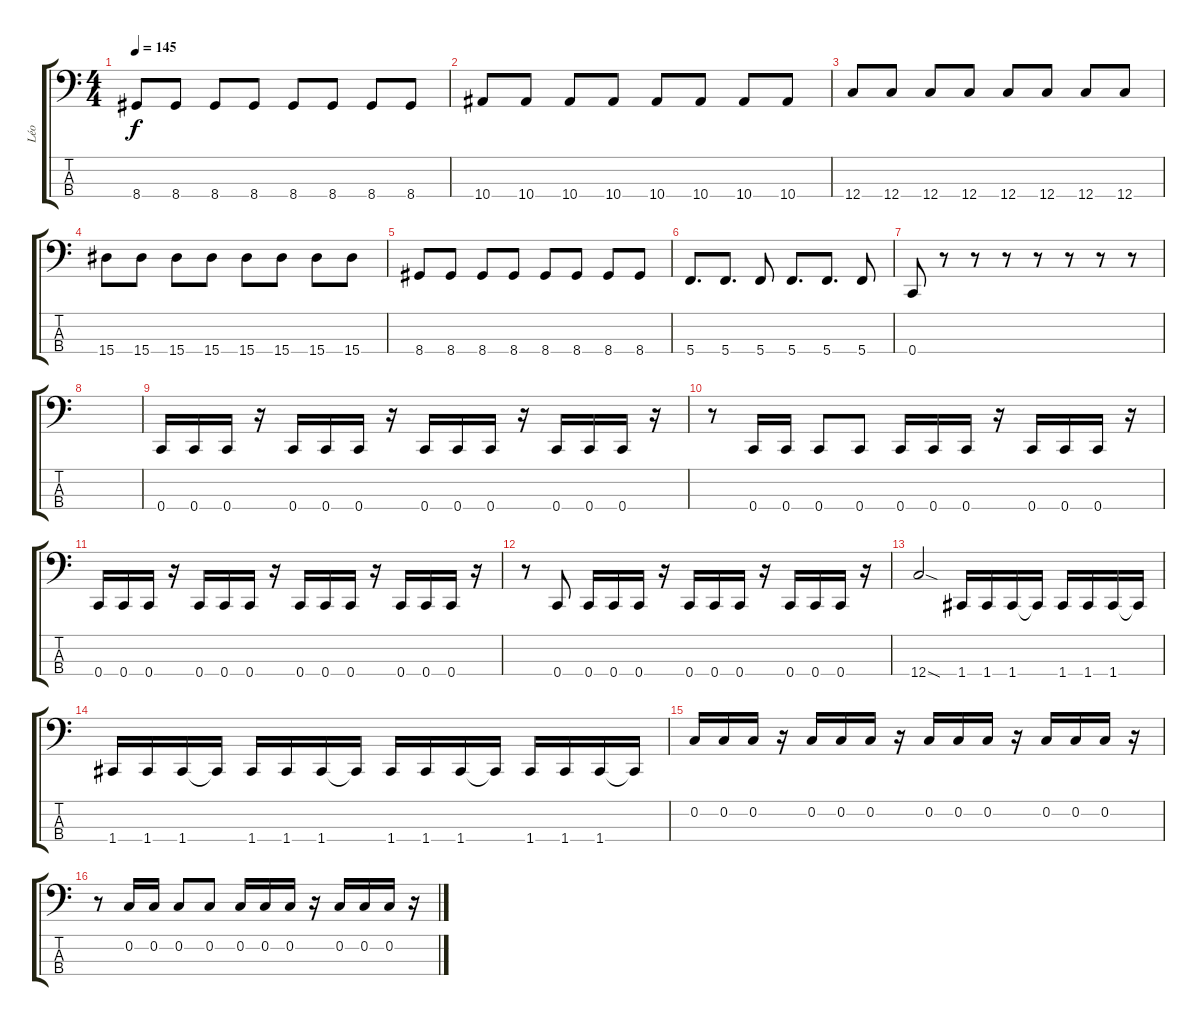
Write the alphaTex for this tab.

\track ("Léo" "Léo") {instrument electricbasspick}
\staff {score tabs}
\tuning (F2 C2 G1 C1) {hide}
\ts (4 4)
\tempo 145
\clef f4
\ks c
8.4.8{dy f} 8.4.8 8.4.8 8.4.8 8.4.8 8.4.8 8.4.8 8.4.8 |
10.4.8 10.4.8 10.4.8 10.4.8 10.4.8 10.4.8 10.4.8 10.4.8 |
12.4.8 12.4.8 12.4.8 12.4.8 12.4.8 12.4.8 12.4.8 12.4.8 |
15.4.8 15.4.8 15.4.8 15.4.8 15.4.8 15.4.8 15.4.8 15.4.8 |
8.4.8 8.4.8 8.4.8 8.4.8 8.4.8 8.4.8 8.4.8 8.4.8 |
5.4.8{d} 5.4.8{d} 5.4.8 5.4.8{d} 5.4.8{d} 5.4.8 |
0.4.8 r.8 r.8 r.8 r.8 r.8 r.8 r.8 |
|
0.4.16 0.4.16 0.4.16 r.16 0.4.16 0.4.16 0.4.16 r.16 0.4.16 0.4.16 0.4.16 r.16 0.4.16 0.4.16 0.4.16 r.16 |
r.8 0.4.16 0.4.16 0.4.8 0.4.8 0.4.16 0.4.16 0.4.16 r.16 0.4.16 0.4.16 0.4.16 r.16 |
0.4.16 0.4.16 0.4.16 r.16 0.4.16 0.4.16 0.4.16 r.16 0.4.16 0.4.16 0.4.16 r.16 0.4.16 0.4.16 0.4.16 r.16 |
r.8 0.4.8 0.4.16 0.4.16 0.4.16 r.16 0.4.16 0.4.16 0.4.16 r.16 0.4.16 0.4.16 0.4.16 r.16 |
12.4{sod}.2 1.4.16 1.4.16 1.4.16 1.4{t}.16 1.4.16 1.4.16 1.4.16 1.4{t}.16 |
1.4.16 1.4.16 1.4.16 1.4{t}.16 1.4.16 1.4.16 1.4.16 1.4{t}.16 1.4.16 1.4.16 1.4.16 1.4{t}.16 1.4.16 1.4.16 1.4.16 1.4{t}.16 |
0.2.16 0.2.16 0.2.16 r.16 0.2.16 0.2.16 0.2.16 r.16 0.2.16 0.2.16 0.2.16 r.16 0.2.16 0.2.16 0.2.16 r.16 |
r.8 0.2.16 0.2.16 0.2.8 0.2.8 0.2.16 0.2.16 0.2.16 r.16 0.2.16 0.2.16 0.2.16 r.16
